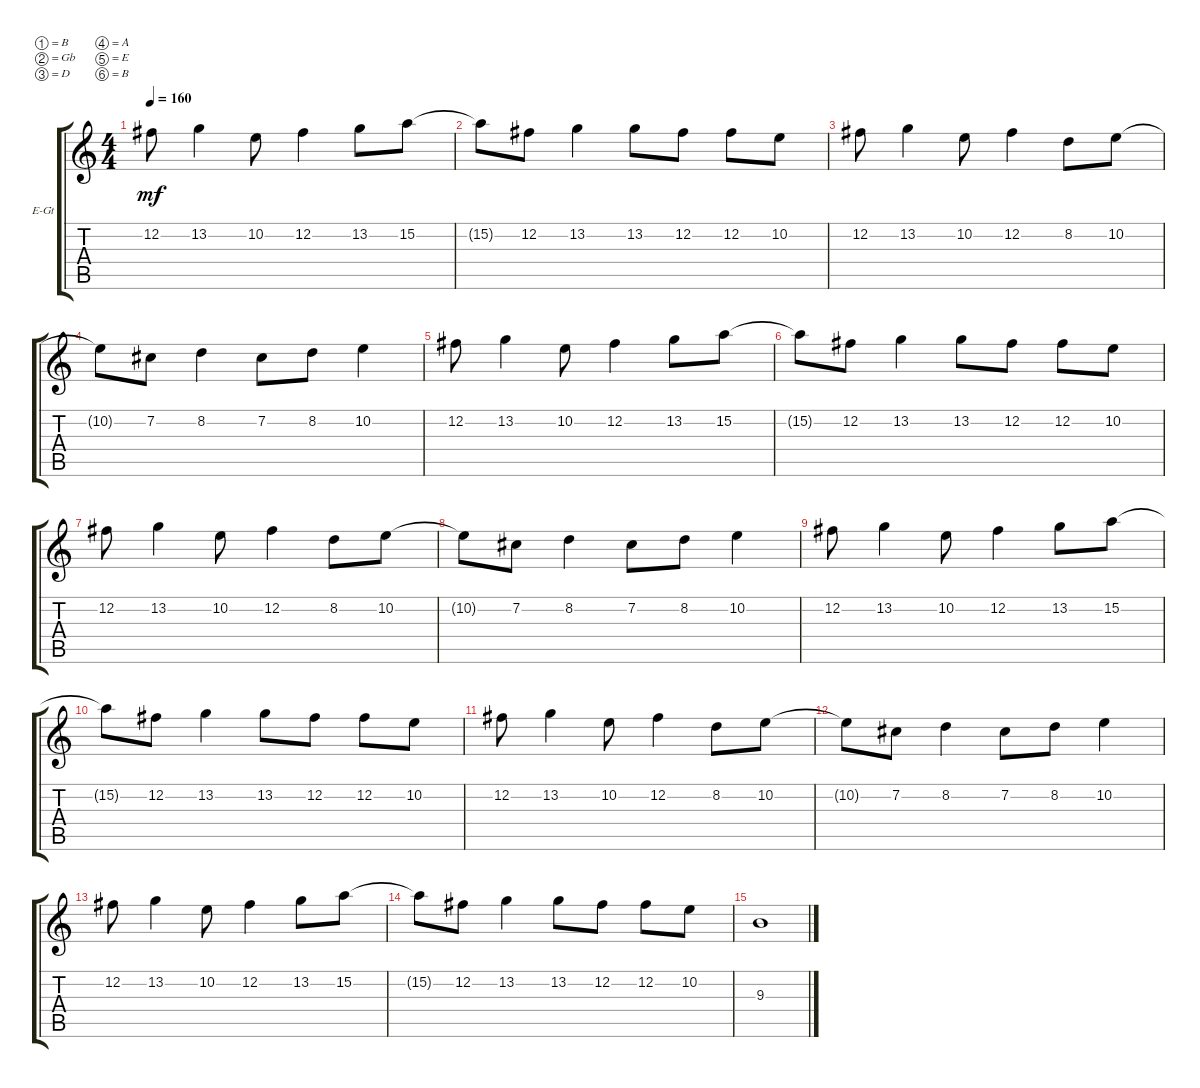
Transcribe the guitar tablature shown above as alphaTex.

\bracketExtendMode groupsimilarinstruments
\firstSystemTrackNameOrientation horizontal
\otherSystemsTrackNameOrientation horizontal
\track ("Add. Guitar 3" "E-Gt") {instrument distortionguitar}
\staff {score tabs}
\tuning (B3 Gb3 D3 A2 E2 B1)
\ts (4 4)
\tempo 160
\clef g2
\ks c
12.2.8{dy mf} 13.2.4 10.2.8 12.2.4 13.2.8 15.2.8 |
15.2{t}.8 12.2.8 13.2.4 13.2.8 12.2.8 12.2.8 10.2.8 |
12.2.8 13.2.4 10.2.8 12.2.4 8.2.8 10.2.8 |
10.2{t}.8 7.2.8 8.2.4 7.2.8 8.2.8 10.2.4 |
12.2.8 13.2.4 10.2.8 12.2.4 13.2.8 15.2.8 |
15.2{t}.8 12.2.8 13.2.4 13.2.8 12.2.8 12.2.8 10.2.8 |
12.2.8 13.2.4 10.2.8 12.2.4 8.2.8 10.2.8 |
10.2{t}.8 7.2.8 8.2.4 7.2.8 8.2.8 10.2.4 |
12.2.8 13.2.4 10.2.8 12.2.4 13.2.8 15.2.8 |
15.2{t}.8 12.2.8 13.2.4 13.2.8 12.2.8 12.2.8 10.2.8 |
12.2.8 13.2.4 10.2.8 12.2.4 8.2.8 10.2.8 |
10.2{t}.8 7.2.8 8.2.4 7.2.8 8.2.8 10.2.4 |
12.2.8 13.2.4 10.2.8 12.2.4 13.2.8 15.2.8 |
15.2{t}.8 12.2.8 13.2.4 13.2.8 12.2.8 12.2.8 10.2.8 |
9.3.1
